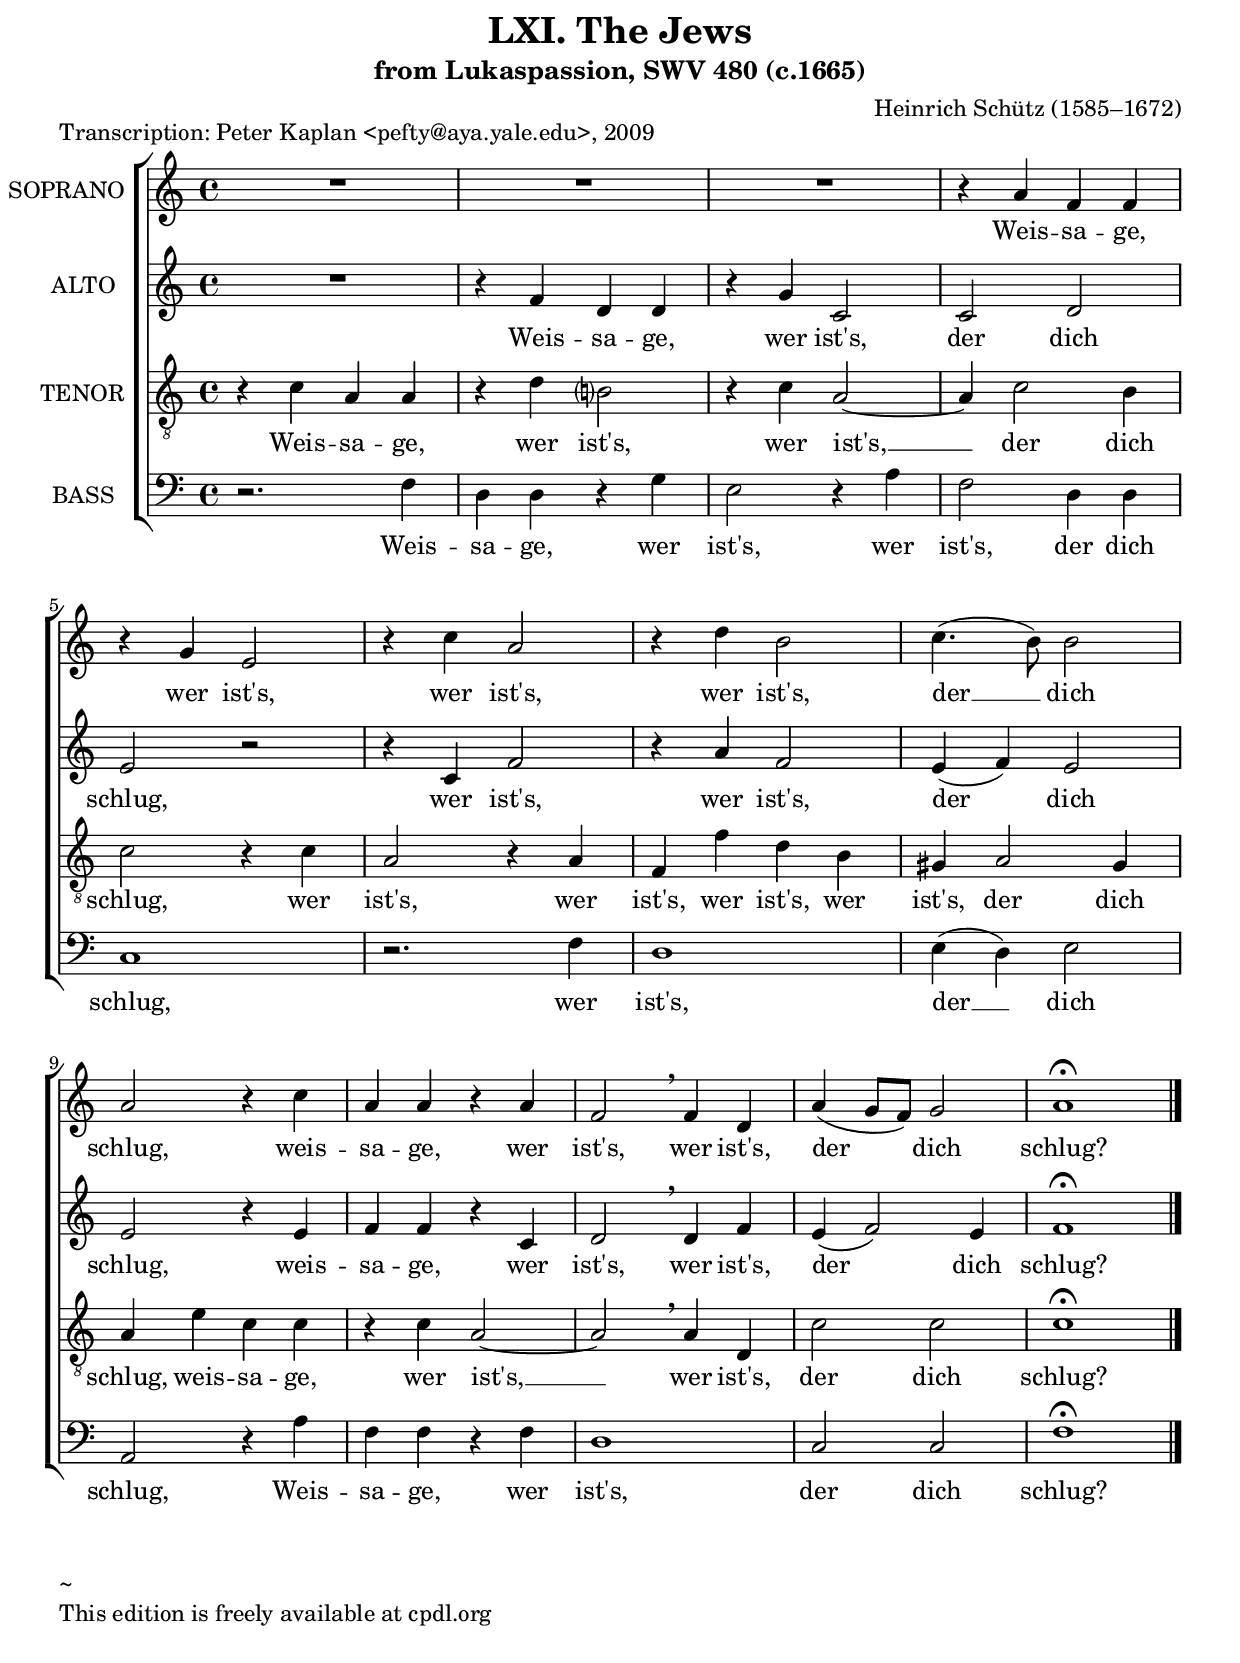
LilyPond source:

     \version "2.10.10"
\paper {
  between-system-space = 2.0\cm
  between-system-padding = #1
  ragged-bottom=##f
  ragged-last-bottom=##f
  bottom-margin = 2.0\cm
  top-margin = 0.1\cm
%  system-count = #6
  systemSeparatorMarkup = ""
}
\header {
    title = "LXI. The Jews"
    subtitle = "from Lukaspassion, SWV 480 (c.1665)"
    composer = "Heinrich Schütz (1585–1672)"
    date = "1623"
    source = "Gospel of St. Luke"
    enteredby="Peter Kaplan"
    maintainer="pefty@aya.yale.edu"
    piece ="Transcription: Peter Kaplan <pefty@aya.yale.edu>, 2009"
    texidoc = "

Translation of text:
Jesus of Nazareth."
}

     \score { 
      <<
        \new ChoirStaff <<
        \new Staff = CantusOne <<
               {  
      <<
     \override Stem #'neutral-direction = #up 
%    \override Staff.TimeSignature #'style = #'()
        \clef treble
        \key a \minor 
        \new Voice = "CantusOne" {
     \override NoteHead #'style = #'baroque
        \set Staff.midiInstrument = "synth voice"
        \set Staff.vocalName = "SOPRANO "

\time 4/4
R1
R1
R1
r4 a' f'f'
% measure 5
r4 g' e'2
r4 c'' a'2
r4 d'' b'2
c''4.( b'8) b'2
a'2 r4 c''
% measure 10
a'4 a' r a'
f'2 \breathe f'4 d'
a'4( g'8 f') g'2
a'1 \fermata
\bar "|."
}
>>
}

>>

\new Lyrics 
\lyricsto "CantusOne"
        { 



 Weis -- sa -- ge,
 wer ist's,
 wer ist's,
 wer ist's,
der __ dich 
schlug, weis -- 
sa -- ge, wer 
ist's, wer ist's,
der dich 
schlug?
}



        \new Staff = Altus <<
               {  
      <<
     \override Stem #'neutral-direction = #up 
 %   \override Staff.TimeSignature #'style = #'()
        \clef treble
        \key a \minor 
        \new Voice = "Altus" {
     \override NoteHead #'style = #'baroque
        \set Staff.midiInstrument = "synth voice"
        \set Staff.vocalName = "ALTO "

\time 4/4
R1
r4 f' d' d'
r4 g' c'2
c'2 d' 
% measure 5
e'2 r
r4 c' f'2
r4 a' f'2
e'4( f') e'2
e'2 r4 e'4
% measure 10
f'4 f' r c'
d'2 \breathe d'4 f'
e'( f'2) e'4
f'1\fermata
\bar "|."
}
>>
}

>>

\new Lyrics 
\lyricsto "Altus"
        { 

 Weis -- sa -- ge,
 wer ist's,
der dich 
schlug, 
 wer ist's,
 wer ist's,
der dich 
schlug, weis -- 
sa -- ge, wer 
ist's, wer ist's,
der dich 
schlug?
}


        \new Staff = Tenor <<
               {  
      <<
     \override Stem #'neutral-direction = #up 
%    \override Staff.TimeSignature #'style = #'()
        \clef "G_8"
        \key a \minor 
        \new Voice = "Tenor" {
     \override NoteHead #'style = #'baroque
        \set Staff.midiInstrument = "synth voice"
        \set Staff.vocalName = "TENOR "

\time 4/4
r4 c' a a
r4 d' b?2
r4 c' a2~
a4 c'2 b4
% measure 5
c'2 r4 c'
a2 r4 a
f4 f' d' b
gis4 a2 gis4
a4 e' c' c'
% measure 10
r4 c' a2~
a2 \breathe a4 d
c'2 c' 
c'1\fermata
\bar "|."
}
>>
}

>>

\new Lyrics 
\lyricsto "Tenor"
        { 
 Weis -- sa -- ge,
 wer ist's,
 wer ist's,
__ der dich 
schlug, wer 
ist's, wer 
ist's, wer ist's, wer 
ist's, der dich 
schlug, weis -- sa -- ge,
 wer ist's, 
__  wer ist's, 
der dich 
schlug?

?

}


        \new Staff = Bassus <<
               {  
      <<
     \override Stem #'neutral-direction = #up 
 %   \override Staff.TimeSignature #'style = #'()
        \clef bass
        \key a \minor 
        \new Voice = "Bassus" {
     \override NoteHead #'style = #'baroque
        \set Staff.midiInstrument = "synth voice"
        \set Staff.vocalName = "BASS "

\time 4/4
r2. f4
d4 d r g
e2 r4 a
f2 d4 d
% measure 5
c1
r2. f4
d1
e4( d) e2
a,2 r4 a
% measure 10
f4 f r f
d1
c2 c
f1\fermata
\bar "|."
}
>>
}

>>

\new Lyrics 
\lyricsto "Bassus"
        { 
 Weis -- 
sa -- ge, wer 
ist's, wer 
ist's, der dich 
schlug, 
 wer 
ist's, 
der __ dich
schlug, Weis -- 
sa -- ge, wer 
ist's, 
der dich 
schlug?

}


>>


>>
   






%{
\midi { 
\context { 
\Score 
tempoWholesPerMinute = #(ly:make-moment 72 4) 
} 
} 
%}







     }
\layout { 
         \context { 
          \Staff \consists "Horizontal_bracket_engraver" 
          }
         }
\markup{\column{\line{ ~ } \line{This edition is freely available at cpdl.org}} 
} 



















